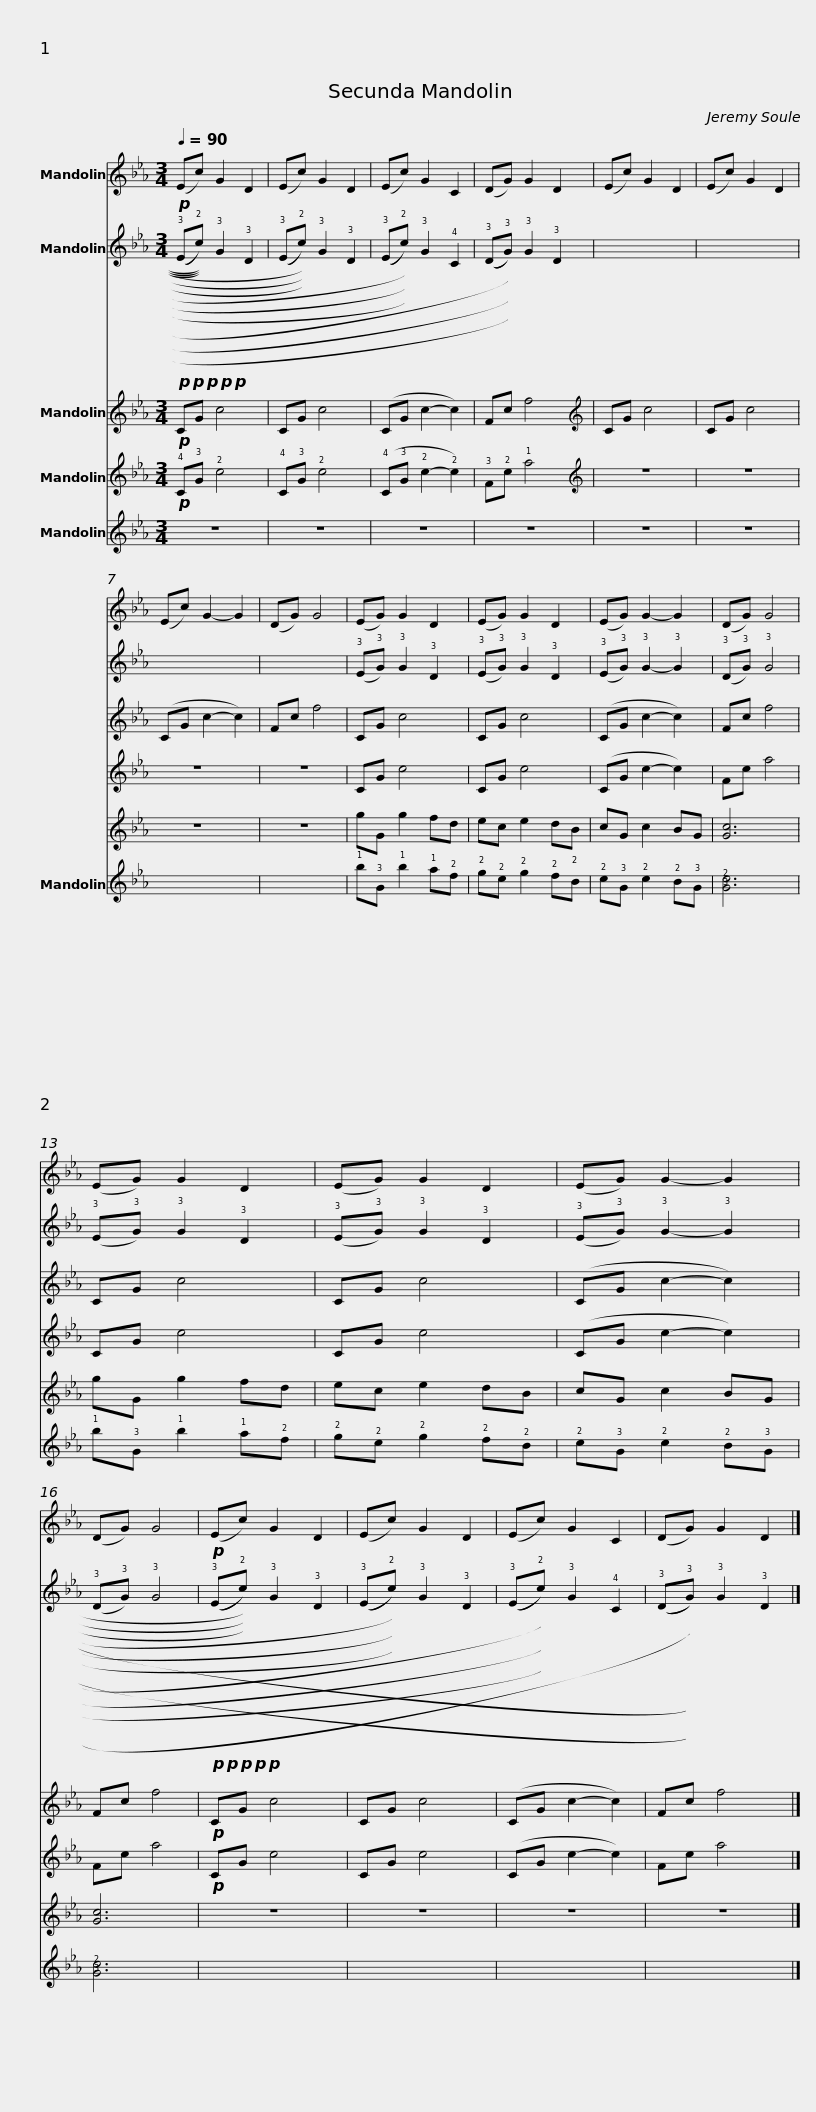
X:1
%%score 1 2 3 4 5 6
L:1/8
Q:1/4=90
M:3/4
I:linebreak $
K:Eb
V:1 treble
V:2 tab stafflines=4 strings=G3,D4,A4,E5
V:3 treble
V:4 tab stafflines=4 strings=G3,D4,A4,E5
V:5 treble
V:6 tab stafflines=4 strings=G3,D4,A4,E5
V:1
!p! (Ec) G2 D2 | (Ec) G2 D2 | (Ec) G2 C2 | (DG) G2 D2 |$ (Ec) G2 D2 | %5
 (Ec) G2 D2 | (Ec) G2- G2 | (DG) G4 |$ (EG) G2 D2 | (EG) G2 D2 | %10
 (EG) G2- G2 | (DG) G4 |$ (EG) G2 D2 | (EG) G2 D2 | (EG) G2- G2 | %15
 (DG) G4 |$!p! (Ec) G2 D2 | (Ec) G2 D2 | (Ec) G2 C2 | (DG) G2 D2 |] %20
V:2
!p!!p!!p!!p!!p! (((((!3!E!2!c))))) !3!G2 !3!D2 | (((((!3!E!2!c))))) !3!G2 !3!D2 | (((((!3!E!2!c))))) !3!G2 !4!C2 | (((((!3!D!3!G))))) !3!G2 !3!D2 |$ x6 | %5
 x6 | x6 | x6 |$ (!3!E!3!G) !3!G2 !3!D2 | (!3!E!3!G) !3!G2 !3!D2 | %10
 (!3!E!3!G) !3!G2- !3!G2 | (!3!D!3!G) !3!G4 |$ (!3!E!3!G) !3!G2 !3!D2 | (!3!E!3!G) !3!G2 !3!D2 | (!3!E!3!G) !3!G2- !3!G2 | %15
 (!3!D!3!G) !3!G4 |$!p!!p!!p!!p!!p! (((((!3!E!2!c))))) !3!G2 !3!D2 | (((((!3!E!2!c))))) !3!G2 !3!D2 | (((((!3!E!2!c))))) !3!G2 !4!C2 | (((((!3!D!3!G))))) !3!G2 !3!D2 |] %20
V:3
!p! CG c4 | CG c4 | (CG c2- c2) | Fc f4 |$[K:treble] CG c4 | %5
 CG c4 | (CG c2- c2) | Fc f4 |$ CG c4 | CG c4 | %10
 (CG c2- c2) | Fc f4 |$ CG c4 | CG c4 | (CG c2- c2) | %15
 Fc f4 |$!p! CG c4 | CG c4 | (CG c2- c2) | Fc f4 |] %20
V:4
!p! !4!C!3!G !2!c4 | !4!C!3!G !2!c4 | (!4!C!3!G !2!c2- !2!c2) | !3!F!2!c !1!f4 |$[K:treble] z6 | %5
 z6 | z6 | z6 |$ CG c4 | CG c4 | %10
 (CG c2- c2) | Fc f4 |$ CG c4 | CG c4 | (CG c2- c2) | %15
 Fc f4 |$!p! CG c4 | CG c4 | (CG c2- c2) | Fc f4 |] %20
V:5
 z6 | z6 | z6 | z6 |$ z6 | %5
 z6 | z6 | z6 |$ gG g2 fd | ec e2 dB | %10
 cG c2 BG | [Gc]6 |$ gG g2 fd | ec e2 dB | cG c2 BG | %15
 [Gc]6 |$ z6 | z6 | z6 | z6 |] %20
V:6
 x6 | x6 | x6 | x6 |$ x6 | %5
 x6 | x6 | x6 |$ !1!g!3!G !1!g2 !1!f!2!d | !2!e!2!c !2!e2 !2!d!2!B | %10
 !2!c!3!G !2!c2 !2!B!3!G | [!3!G!2!c]6 |$ !1!g!3!G !1!g2 !1!f!2!d | !2!e!2!c !2!e2 !2!d!2!B | !2!c!3!G !2!c2 !2!B!3!G | %15
 [!3!G!2!c]6 |$ x6 | x6 | x6 | x6 |] %20
